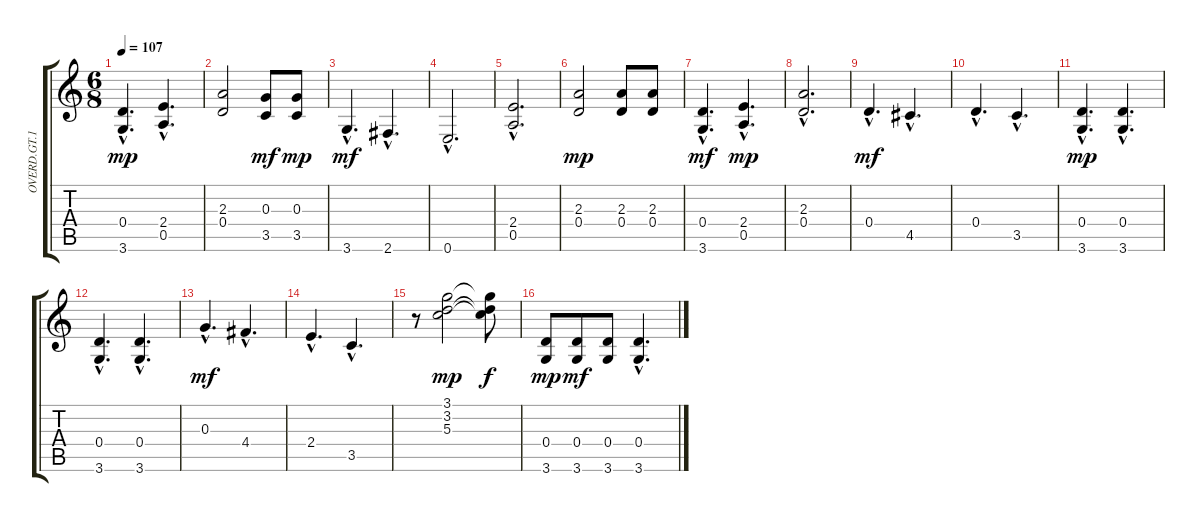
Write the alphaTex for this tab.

\track ("OVERD.GT.1" "OVERD.GT.1") {instrument overdrivenguitar}
\staff {score tabs}
\tuning (E4 B3 G3 D3 A2 E2) {hide}
\ts (6 8)
\tempo 107
\clef g2
\ks c
(0.4{hac} 3.6{hac}).4{d dy mp} (2.4{hac} 0.5{hac}).4{d} |
(2.3 0.4).2 (0.3 3.5).8{dy mf} (0.3 3.5).8{dy mp} |
3.6{hac}.4{d dy mf} 2.6{hac}.4{d} |
0.6{hac}.2{d} |
(2.4{hac} 0.5{hac}).2{d} |
(2.3 0.4).2{dy mp} (2.3 0.4).8 (2.3 0.4).8 |
(0.4{hac} 3.6{hac}).4{d dy mf} (2.4{hac} 0.5{hac}).4{d dy mp} |
(2.3{hac} 0.4{hac}).2{d} |
0.4{hac}.4{d dy mf} 4.5{hac}.4{d} |
0.4{hac}.4{d} 3.5{hac}.4{d} |
(0.4{hac} 3.6{hac}).4{d dy mp} (0.4{hac} 3.6{hac}).4{d} |
(0.4{hac} 3.6{hac}).4{d} (0.4{hac} 3.6{hac}).4{d} |
0.3{hac}.4{d dy mf} 4.4{hac}.4{d} |
2.4{hac}.4{d} 3.5{hac}.4{d} |
r.8 (3.1 3.2 5.3).2{dy mp} (3.1{t} 3.2{t} 5.3{t}).8{dy f} |
(0.4 3.6).8{dy mp} (0.4 3.6).8{dy mf} (0.4 3.6).8 (0.4{hac} 3.6{hac}).4{d}
